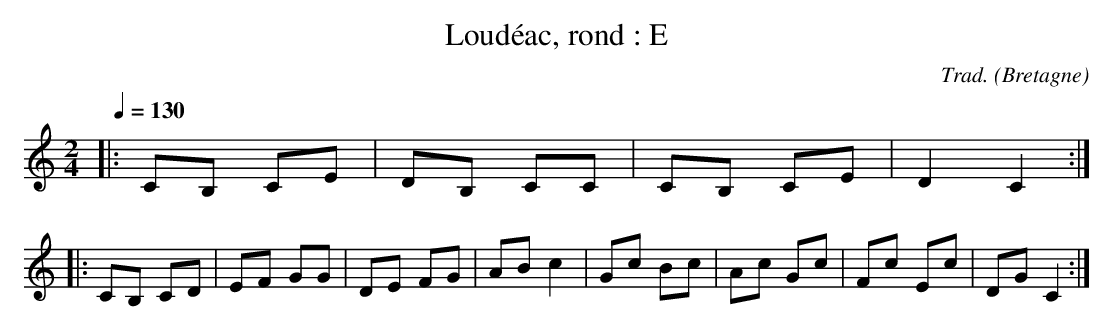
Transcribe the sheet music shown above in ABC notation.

X:1
T:Loudéac, rond : E
C:Trad.
O:Bretagne
M:2/4
L:1/8
Q:1/4=130
K:Cmaj
|: CB, CE | DB, CC | CB, CE | D2 C2 :|
|: CB, CD | EF GG | DE FG | AB c2 | Gc Bc | Ac Gc | Fc Ec | DG C2 :|
